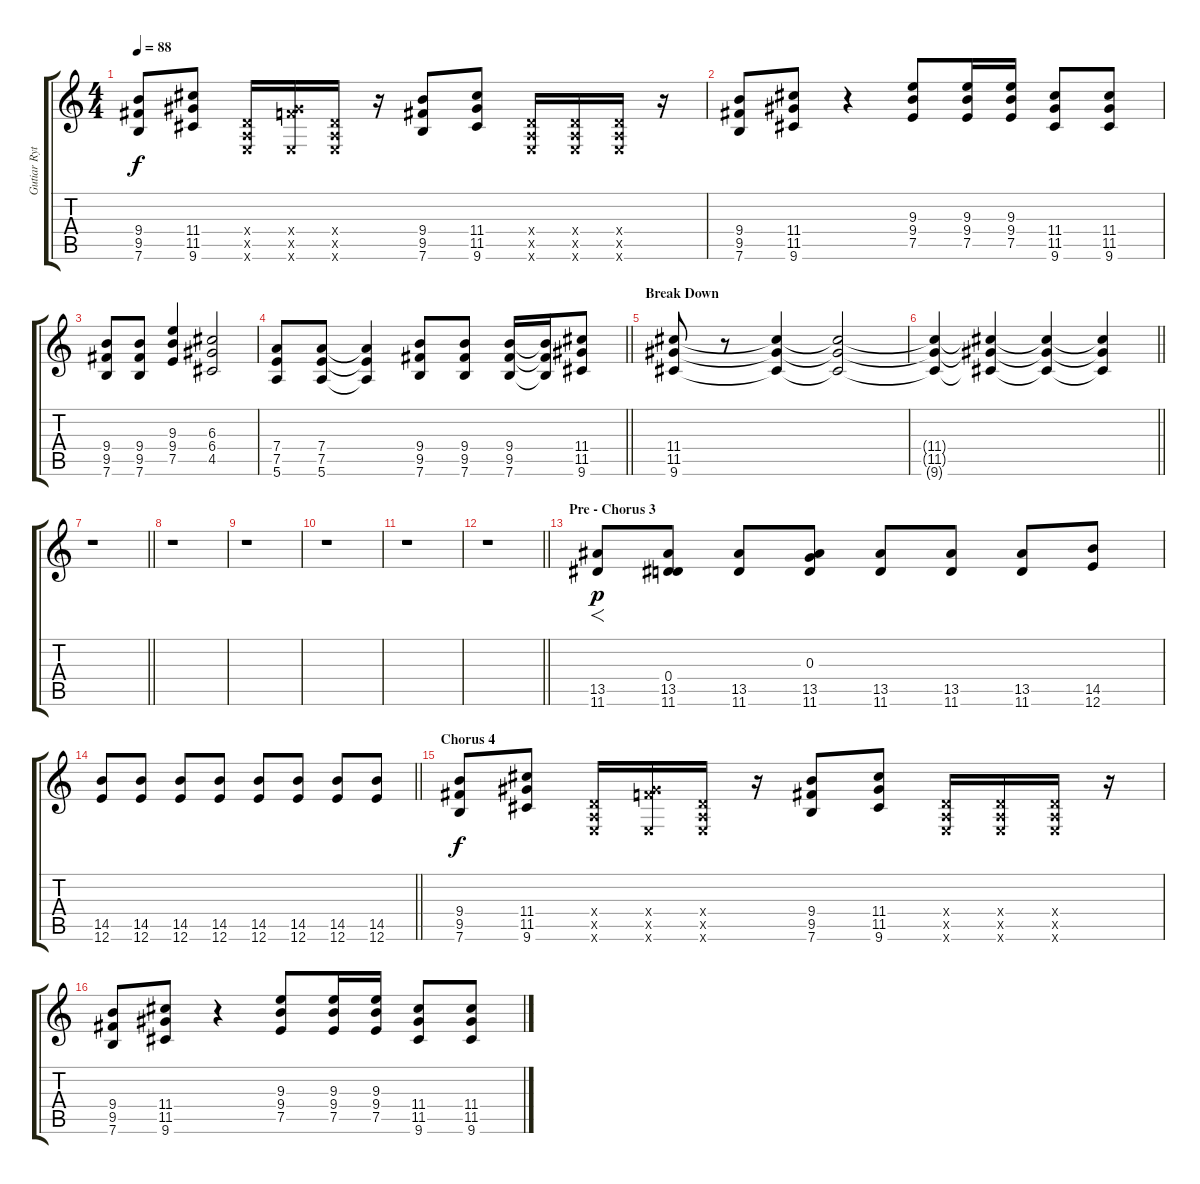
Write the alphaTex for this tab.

\track ("Gutiar Rythem" "Gutiar Ryt") {instrument distortionguitar}
\staff {score tabs}
\tuning (E4 B3 G3 D3 A2 E2) {hide}
\ts (4 4)
\tempo 88
\clef g2
\ks c
(9.4 9.5 7.6).8{dy f} (11.4 11.5 9.6).8 (0.4{x} 0.5{x} 0.6{x}).16 (6.4{x} 8.5{x} 0.6{x}).16 (0.4{x} 0.5{x} 0.6{x}).16 r.16 (9.4 9.5 7.6).8 (11.4 11.5 9.6).8 (0.4{x} 0.5{x} 0.6{x}).16 (0.4{x} 0.5{x} 0.6{x}).16 (0.4{x} 0.5{x} 0.6{x}).16 r.16 |
(9.4 9.5 7.6).8 (11.4 11.5 9.6).8 r.4 (9.3 9.4 7.5).8 (9.3 9.4 7.5).16 (9.3 9.4 7.5).16 (11.4 11.5 9.6).8 (11.4 11.5 9.6).8 |
(9.4 9.5 7.6).8 (9.4 9.5 7.6).8 (9.3 9.4 7.5).4 (6.3 6.4 4.5).2 |
\barLineRight lightlight
(7.4 7.5 5.6).8 (7.4 7.5 5.6).8 (7.4{t} 7.5{t} 5.6{t}).4 (9.4 9.5 7.6).8 (9.4 9.5 7.6).8 (9.4 9.5 7.6).16 (9.4{t} 9.5{t} 7.6{t}).16 (11.4 11.5 9.6).8 |
\section ("" "Break Down")
(11.4 11.5 9.6).8 r.8 (11.4{t} 11.5{t} 9.6{t}).4 (11.4{t} 11.5{t} 9.6{t}).2 |
\barLineRight lightlight
(11.4{t} 11.5{t} 9.6{t}).4{volume 6} (11.4{t} 11.5{t} 9.6{t}).4 (11.4{t} 11.5{t} 9.6{t}).4 (11.4{t} 11.5{t} 9.6{t}).4 |
\barLineRight lightlight
r.1 |
r.1 |
r.1 |
r.1 |
r.1 |
\barLineRight lightlight
r.1 |
\section ("" "Pre - Chorus 3")
(13.5 11.6).8{f dy p volume 11} (0.4 13.5 11.6).8 (13.5 11.6).8 (0.3 13.5 11.6).8 (13.5 11.6).8 (13.5 11.6).8 (13.5 11.6).8 (14.5 12.6).8 |
\barLineRight lightlight
(14.5 12.6).8 (14.5 12.6).8 (14.5 12.6).8 (14.5 12.6).8 (14.5 12.6).8 (14.5 12.6).8 (14.5 12.6).8 (14.5 12.6).8 |
\section ("" "Chorus 4")
(9.4 9.5 7.6).8{dy f volume 14} (11.4 11.5 9.6).8 (0.4{x} 0.5{x} 0.6{x}).16 (6.4{x} 8.5{x} 0.6{x}).16 (0.4{x} 0.5{x} 0.6{x}).16 r.16 (9.4 9.5 7.6).8 (11.4 11.5 9.6).8 (0.4{x} 0.5{x} 0.6{x}).16 (0.4{x} 0.5{x} 0.6{x}).16 (0.4{x} 0.5{x} 0.6{x}).16 r.16 |
(9.4 9.5 7.6).8 (11.4 11.5 9.6).8 r.4 (9.3 9.4 7.5).8 (9.3 9.4 7.5).16 (9.3 9.4 7.5).16 (11.4 11.5 9.6).8 (11.4 11.5 9.6).8
